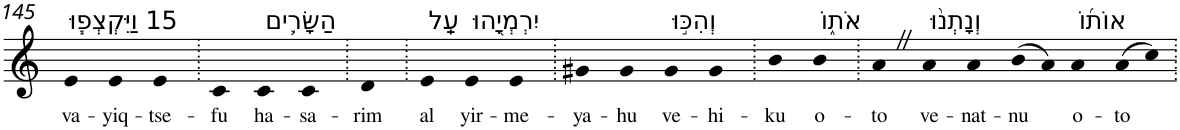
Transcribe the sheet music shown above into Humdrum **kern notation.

**kern	**text
*part1	*part1
*staff1	*staff1
*I"Piano	*
*I'Pno	*
!!LO:PB:g=z
*clefG2	*
*k[]	*
=145	=145
!LO:TX:a:t=15 וַיִּקְצְפ֧וּ	!
!	!LO:LY:b
4e	va-
!	!LO:LY:b
4e	-yiq-
!	!LO:LY:b
4e	-tse-
=146.	=146.
!	!LO:LY:b
4c	-fu
!LO:TX:a:t=הַשָּׂרִ֛ים	!
!	!LO:LY:b
4c	ha-
!	!LO:LY:b
4c	-sa-
=147.	=147.
!	!LO:LY:b
4d	-rim
=148.	=148.
!LO:TX:a:t=עַֽל	!
!	!LO:LY:b
4e	al
!LO:TX:a:t=יִרְמְיָ֖הוּ	!
!	!LO:LY:b
4e	yir-
!	!LO:LY:b
4e	-me-
=149.	=149.
!	!LO:LY:b
4g#X	-ya-
!	!LO:LY:b
4g#	-hu
!LO:TX:a:t=וְהִכּ֣וּ	!
!	!LO:LY:b
4g#	ve-
!	!LO:LY:b
4g#	-hi-
=150.	=150.
!	!LO:LY:b
4b	-ku
!LO:TX:a:t=אֹת֑וֹ	!
!	!LO:LY:b
4b	o-
=151.	=151.
!	!LO:LY:b
4aZ	-to
!LO:TX:a:t=וְנָתְנ֨וּ	!
!	!LO:LY:b
4a	ve-
!	!LO:LY:b
4a	-nat-
!	!LO:LY:b
(>8b	-nu
8a)	.
!LO:TX:a:t=אוֹת֜וֹ	!
!	!LO:LY:b
4a	o-
!	!LO:LY:b
(>8a	-to
8cc)	.
=.	=.
*-	*-
